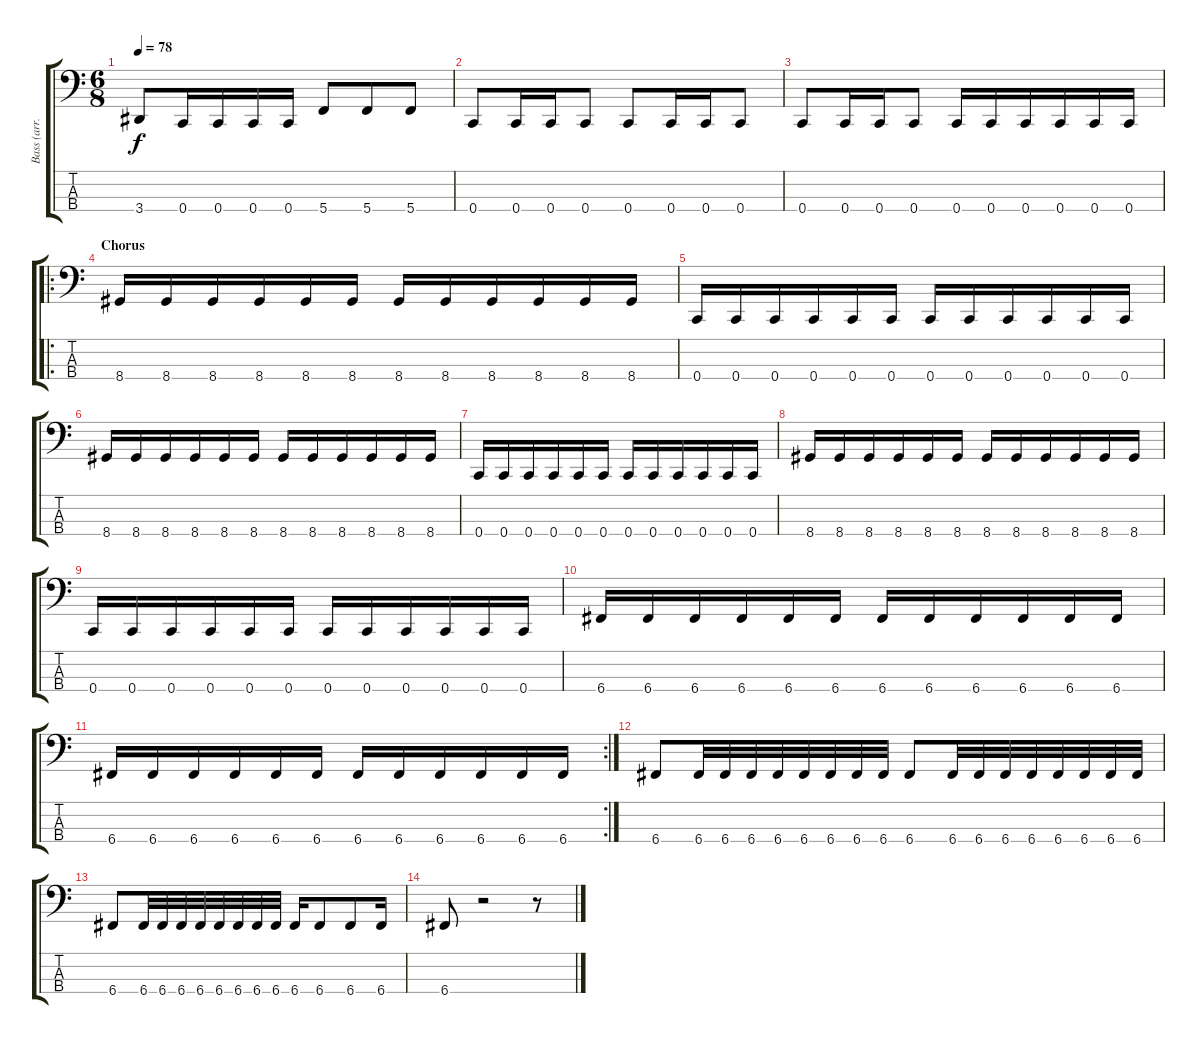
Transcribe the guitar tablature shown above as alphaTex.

\track ("Bass (arr. 4 string)" "Bass (arr.") {instrument electricbassfinger}
\staff {score tabs}
\tuning (F2 C2 G1 C1) {hide}
\ts (6 8)
\tempo 78
\clef f4
\ks c
3.4.8{dy f} 0.4.16 0.4.16 0.4.16 0.4.16 5.4.8 5.4.8 5.4.8 |
0.4.8 0.4.16 0.4.16 0.4.8 0.4.8 0.4.16 0.4.16 0.4.8 |
0.4.8 0.4.16 0.4.16 0.4.8 0.4.16 0.4.16 0.4.16 0.4.16 0.4.16 0.4.16 |
\ro
\section ("" "Chorus")
8.4.16 8.4.16 8.4.16 8.4.16 8.4.16 8.4.16 8.4.16 8.4.16 8.4.16 8.4.16 8.4.16 8.4.16 |
0.4.16 0.4.16 0.4.16 0.4.16 0.4.16 0.4.16 0.4.16 0.4.16 0.4.16 0.4.16 0.4.16 0.4.16 |
8.4.16 8.4.16 8.4.16 8.4.16 8.4.16 8.4.16 8.4.16 8.4.16 8.4.16 8.4.16 8.4.16 8.4.16 |
0.4.16 0.4.16 0.4.16 0.4.16 0.4.16 0.4.16 0.4.16 0.4.16 0.4.16 0.4.16 0.4.16 0.4.16 |
8.4.16 8.4.16 8.4.16 8.4.16 8.4.16 8.4.16 8.4.16 8.4.16 8.4.16 8.4.16 8.4.16 8.4.16 |
0.4.16 0.4.16 0.4.16 0.4.16 0.4.16 0.4.16 0.4.16 0.4.16 0.4.16 0.4.16 0.4.16 0.4.16 |
6.4.16 6.4.16 6.4.16 6.4.16 6.4.16 6.4.16 6.4.16 6.4.16 6.4.16 6.4.16 6.4.16 6.4.16 |
\rc 2
6.4.16 6.4.16 6.4.16 6.4.16 6.4.16 6.4.16 6.4.16 6.4.16 6.4.16 6.4.16 6.4.16 6.4.16 |
6.4.8 6.4.32 6.4.32 6.4.32 6.4.32 6.4.32 6.4.32 6.4.32 6.4.32 6.4.8 6.4.32 6.4.32 6.4.32 6.4.32 6.4.32 6.4.32 6.4.32 6.4.32 |
6.4.8 6.4.32 6.4.32 6.4.32 6.4.32 6.4.32 6.4.32 6.4.32 6.4.32 6.4.16 6.4.8 6.4.8 6.4.16 |
6.4.8 r.2 r.8
